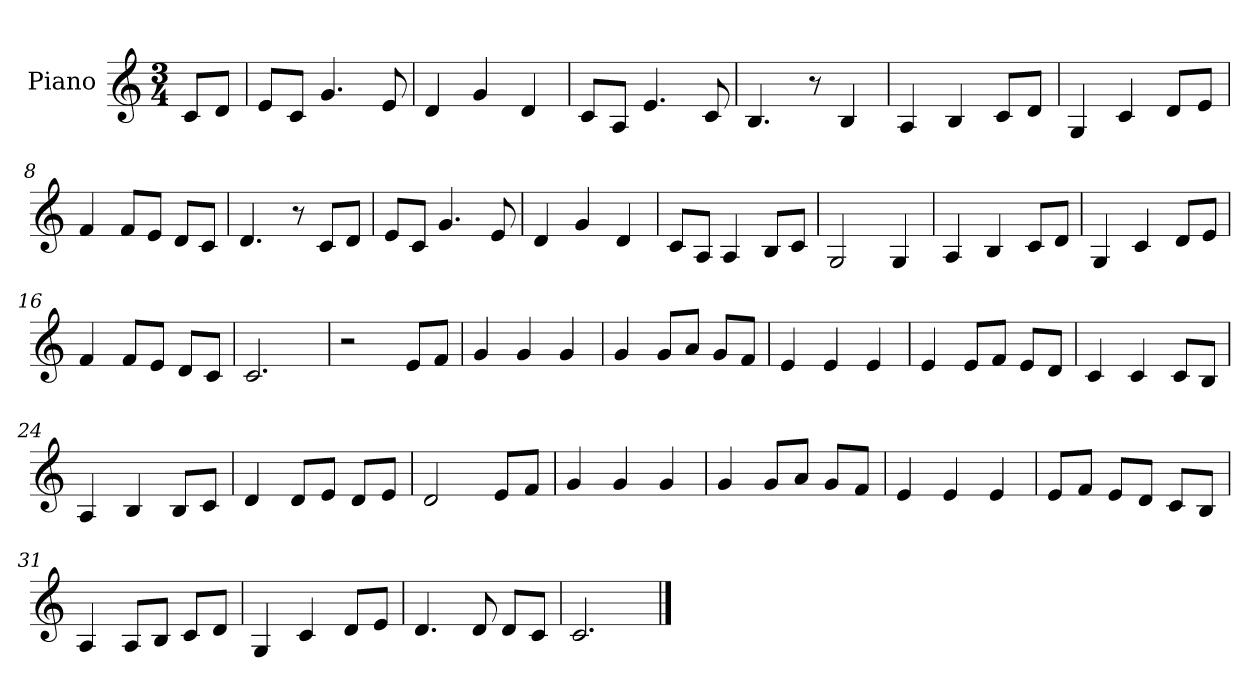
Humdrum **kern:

**kern
*part1
*staff1
*I"Piano
*I'Pno.
*clefG2
*k[]
*M3/4
*MM120
=1
8c/L
8d/J
=2
8e/L
8c/J
4.g/
8e/
=3
4d/
4g/
4d/
=4
8c/L
8A/J
4.e/
8c/
=5
4.B/
8r
4B/
!!LO:LB:g=z
=6
4A/
4B/
8c/L
8d/J
=7
4G/
4c/
8d/L
8e/J
=8
4f/
8f/L
8e/J
8d/L
8c/J
=9
4.d/
8r
8c/L
8d/J
=10
8e/L
8c/J
4.g/
8e/
!!LO:LB:g=z
=11
4d/
4g/
4d/
=12
8c/L
8A/J
4A/
8B/L
8c/J
=13
2G/
4G/
=14
4A/
4B/
8c/L
8d/J
=15
4G/
4c/
8d/L
8e/J
!!LO:LB:g=z
=16
4f/
8f/L
8e/J
8d/L
8c/J
=17
2.c/
=18
2r
8e/L
8f/J
=19
4g/
4g/
4g/
=20
4g/
8g/L
8a/J
8g/L
8f/J
!!LO:LB:g=z
=21
4e/
4e/
4e/
=22
4e/
8e/L
8f/J
8e/L
8d/J
=23
4c/
4c/
8c/L
8B/J
=24
4A/
4B/
8B/L
8c/J
=25
4d/
8d/L
8e/J
8d/L
8e/J
!!LO:LB:g=z
=26
2d/
8e/L
8f/J
=27
4g/
4g/
4g/
=28
4g/
8g/L
8a/J
8g/L
8f/J
=29
4e/
4e/
4e/
=30
8e/L
8f/J
8e/L
8d/J
8c/L
8B/J
!!LO:LB:g=z
=31
4A/
8A/L
8B/J
8c/L
8d/J
=32
4G/
4c/
8d/L
8e/J
=33
4.d/
8d/
8d/L
8c/J
=34
2.c/
==
*-
